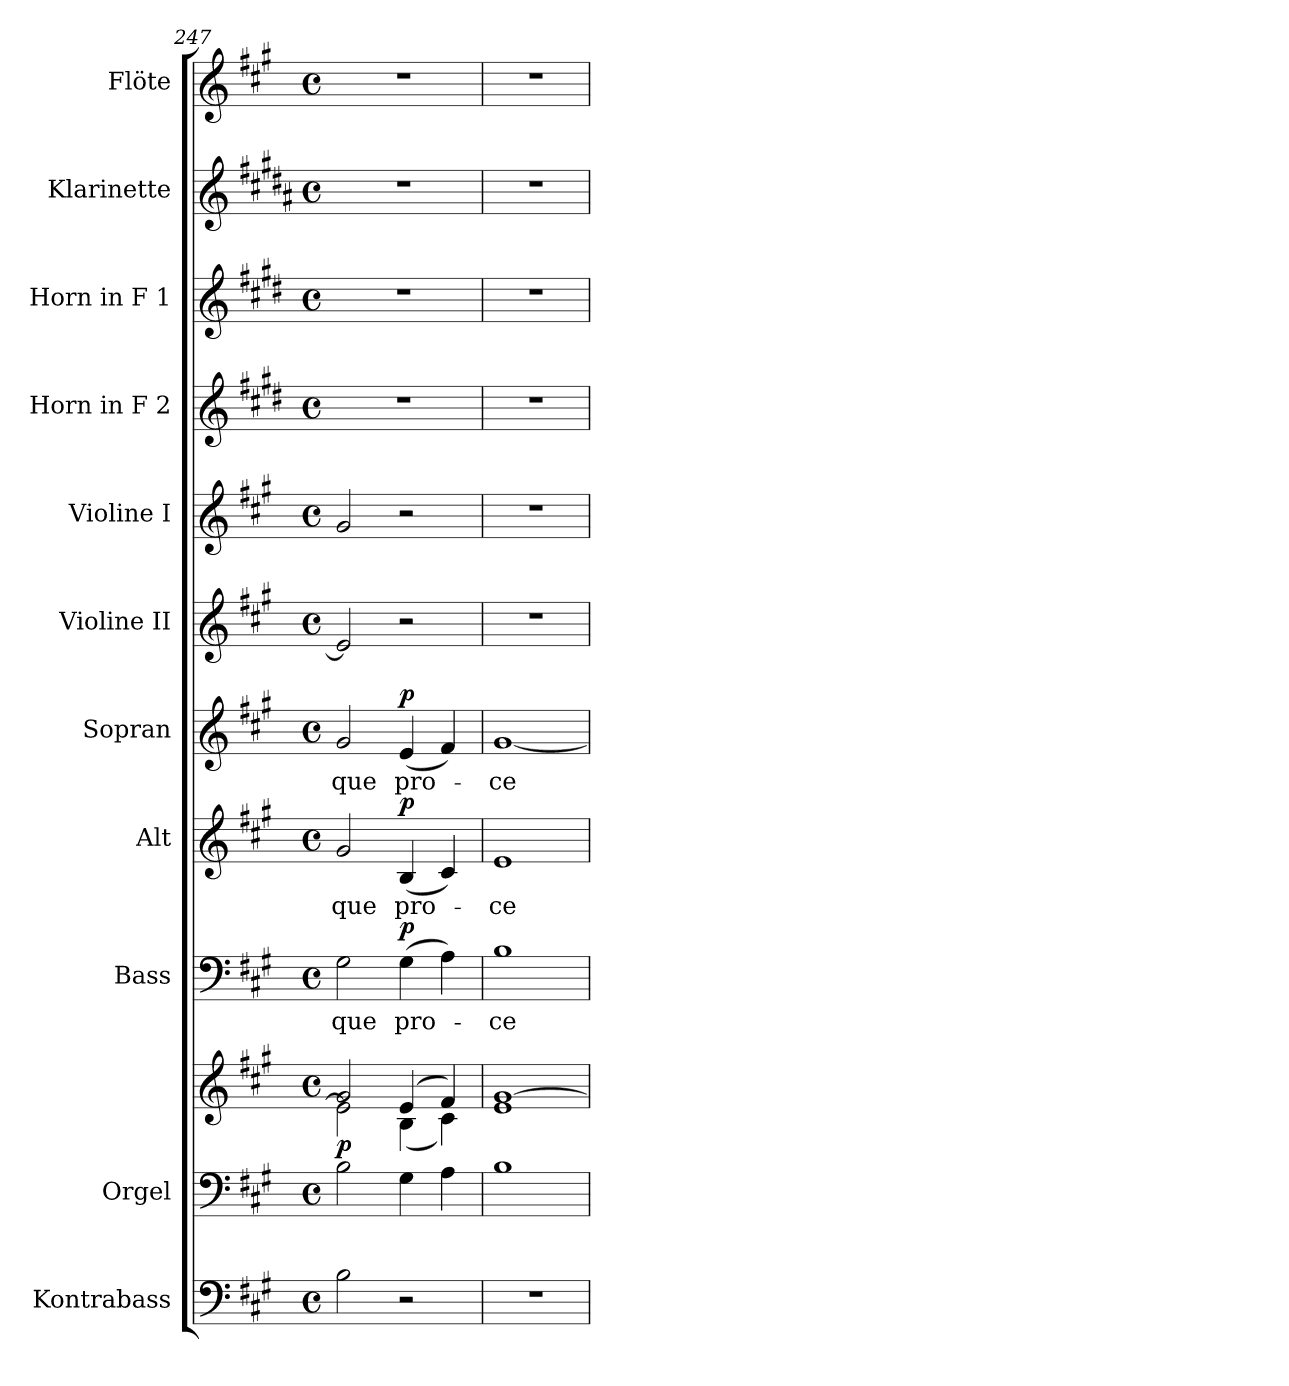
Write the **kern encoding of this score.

**kern	**kern	**kern	**dynam	**kern	**text	**dynam	**kern	**text	**dynam	**kern	**text	**dynam	**kern	**kern	**kern	**kern	**kern	**kern
*part11	*part10	*part10	*part10	*part9	*part9	*part9	*part8	*part8	*part8	*part7	*part7	*part7	*part6	*part5	*part4	*part3	*part2	*part1
*staff12	*staff11	*staff10	*staff10/11	*staff9	*staff9	*staff9	*staff8	*staff8	*staff8	*staff7	*staff7	*staff7	*staff6	*staff5	*staff4	*staff3	*staff2	*staff1
*I"Kontrabass	*I"Orgel	*	*	*I"Bass	*	*	*I"Alt	*	*	*I"Sopran	*	*	*I"Violine II	*I"Violine I	*I"Horn in F 2	*I"Horn in F 1	*I"Klarinette	*I"Flöte
*I'Kb.	*I'Org.	*	*	*I'B.	*	*	*I'A.	*	*	*I'S.	*	*	*I'Vl. II	*I'Vl. I	*	*	*I'Kl.	*I'Fl.
*clefF4	*clefF4	*clefG2	*	*clefF4	*	*	*clefG2	*	*	*clefG2	*	*	*clefG2	*clefG2	*clefG2	*clefG2	*clefG2	*clefG2
*ITrd7c12	*	*	*	*	*	*	*	*	*	*	*	*	*	*	*ITrd4c7	*ITrd4c7	*ITrd1c2	*
*k[f#c#g#]	*k[f#c#g#]	*k[f#c#g#]	*	*k[f#c#g#]	*	*	*k[f#c#g#]	*	*	*k[f#c#g#]	*	*	*k[f#c#g#]	*k[f#c#g#]	*k[f#c#g#]	*k[f#c#g#]	*k[f#c#g#]	*k[f#c#g#]
*A:	*A:	*A:	*	*A:	*	*	*A:	*	*	*A:	*	*	*A:	*A:	*A:	*A:	*A:	*A:
*M4/4	*M4/4	*M4/4	*	*M4/4	*	*	*M4/4	*	*	*M4/4	*	*	*M4/4	*M4/4	*M4/4	*M4/4	*M4/4	*M4/4
*met(c)	*met(c)	*met(c)	*	*met(c)	*	*	*met(c)	*	*	*met(c)	*	*	*met(c)	*met(c)	*met(c)	*met(c)	*met(c)	*met(c)
=247	=247	=247	=247	=247	=247	=247	=247	=247	=247	=247	=247	=247	=247	=247	=247	=247	=247	=247
*	*	*^	*	*	*	*	*	*	*	*	*	*	*	*	*	*	*	*
!	!	!	!	!LO:DY:b	!	!LO:LY:b	!	!	!LO:LY:b	!	!	!LO:LY:b	!	!	!	!	!	!	!
2BB\	2B\	2g#/	2e\]	p	2G#\	-que	.	2g#/	-que	.	2g#/	-que	.	2e/]	2g#/	1r	1r	1r	1r
!	!	!	!	!	!	!LO:LY:b	!LO:DY:a	!	!LO:LY:b	!LO:DY:a	!	!LO:LY:b	!LO:DY:a	!	!	!	!	!	!
2r	4G#\	(4e/	(<4B\	.	(>4G#\	pro-	p	(<4B/	pro-	p	(<4e/	pro-	p	2r	2r	.	.	.	.
.	4A\	4f#/)	4c#\)	.	4A\)	.	.	4c#/)	.	.	4f#/)	.	.	.	.	.	.	.	.
=248	=248	=248	=248	=248	=248	=248	=248	=248	=248	=248	=248	=248	=248	=248	=248	=248	=248	=248	=248
!	!	!	!	!	!	!LO:LY:b	!	!	!LO:LY:b	!	!	!LO:LY:b	!	!	!	!	!	!	!
1r	1B	[>1g#	1e	.	1B	-ce-	.	1e	-ce-	.	[1g#	-ce-	.	1r	1r	1r	1r	1r	1r
*	*	*v	*v	*	*	*	*	*	*	*	*	*	*	*	*	*	*	*	*
=	=	=	=	=	=	=	=	=	=	=	=	=	=	=	=	=	=	=
*-	*-	*-	*-	*-	*-	*-	*-	*-	*-	*-	*-	*-	*-	*-	*-	*-	*-	*-
